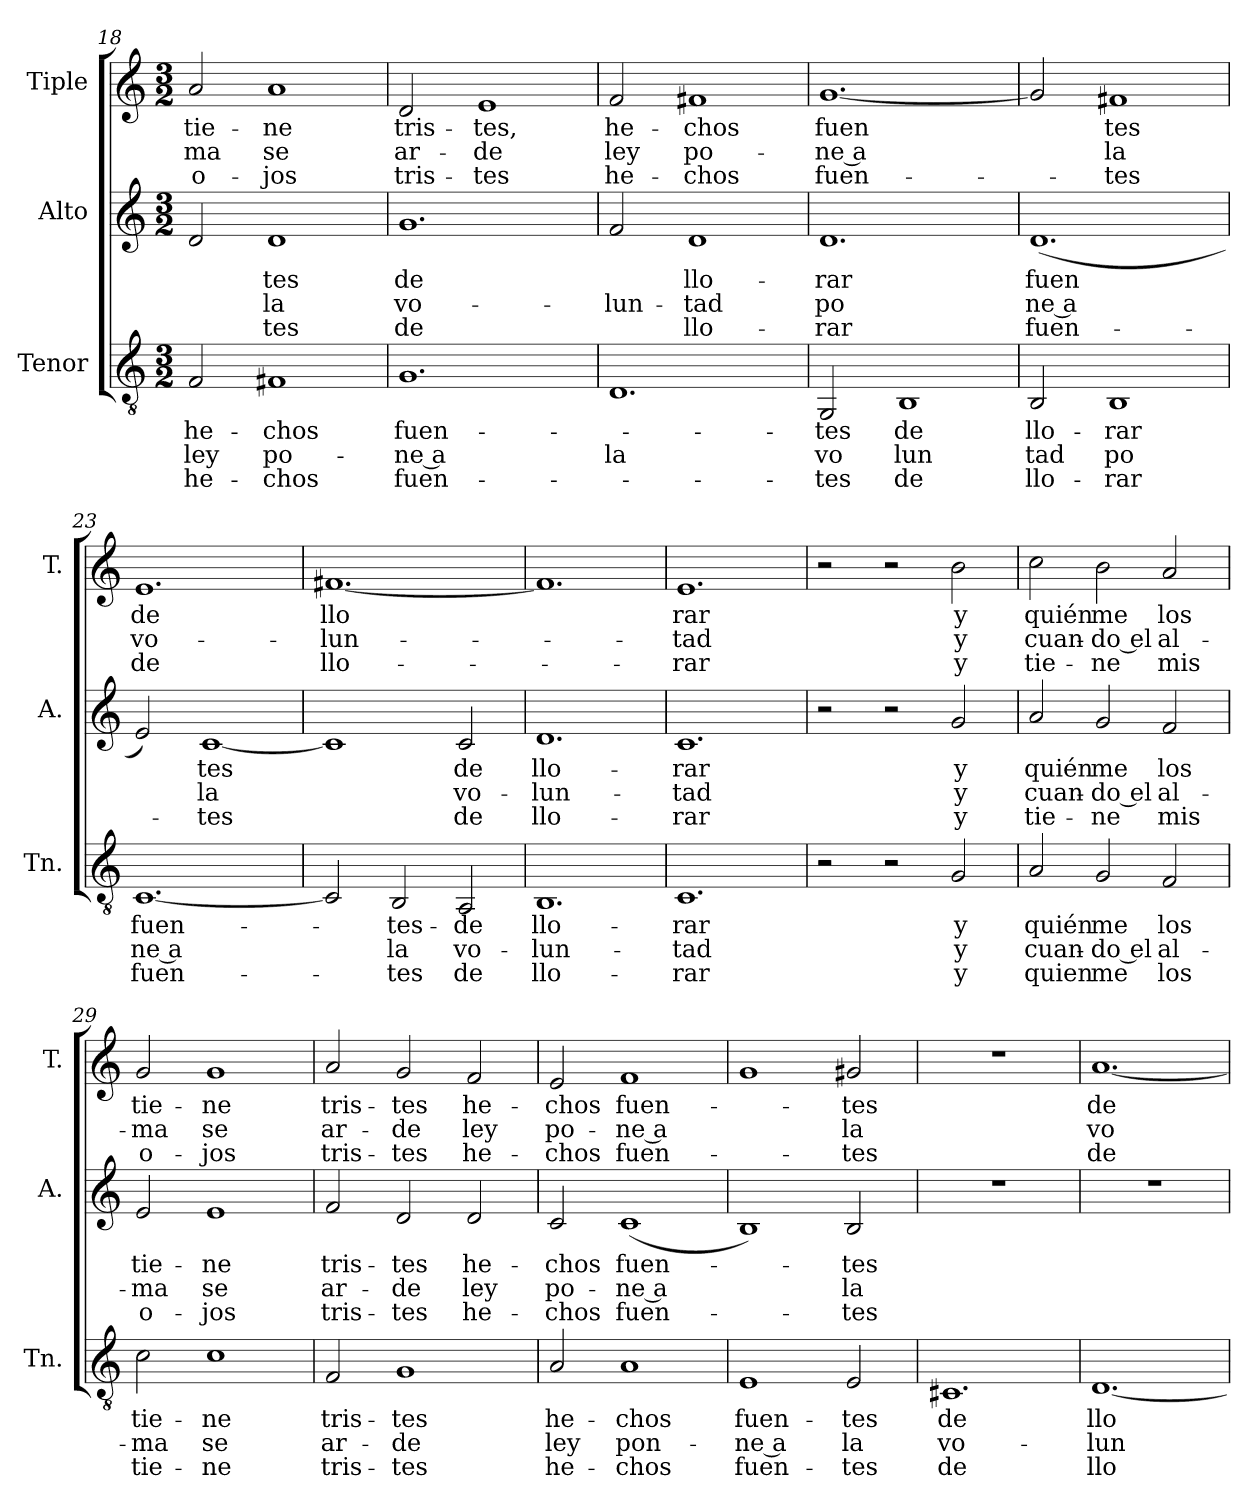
**kern	**text	**text	**text	**kern	**text	**text	**text	**kern	**text	**text	**text
*part3	*part3	*part3	*part3	*part2	*part2	*part2	*part2	*part1	*part1	*part1	*part1
*staff3	*staff3	*staff3	*staff3	*staff2	*staff2	*staff2	*staff2	*staff1	*staff1	*staff1	*staff1
*I"Tenor	*	*	*	*I"Alto	*	*	*	*I"Tiple	*	*	*
*I'Tn.	*	*	*	*I'A.	*	*	*	*I'T.	*	*	*
*clefGv2	*	*	*	*clefG2	*	*	*	*clefG2	*	*	*
*M3/2	*	*	*	*M3/2	*	*	*	*M3/2	*	*	*
=18	=18	=18	=18	=18	=18	=18	=18	=18	=18	=18	=18
2F	he-	ley	he-	2d	.	.	.	2a	tie-	-ma	o-
1F#X	-chos	po-	-chos	1d	tes	la	-tes	1a	-ne	se	-jos
=19	=19	=19	=19	=19	=19	=19	=19	=19	=19	=19	=19
1.G	fuen-	-ne a	fuen-	1.g	de	vo-	de	2d	tris-	ar-	tris-
.	.	.	.	.	.	.	.	1e	-tes,	-de	-tes
=20	=20	=20	=20	=20	=20	=20	=20	=20	=20	=20	=20
1.D	.	la	.	2f	.	-lun-	.	2f	he-	ley	he-
.	.	.	.	1d	llo-	-tad	llo-	1f#X	-chos	po-	-chos
=21	=21	=21	=21	=21	=21	=21	=21	=21	=21	=21	=21
2GG	-tes	vo	-tes	1.d	-rar	po	-rar	[1.g	fuen	-ne a	fuen-
1BB	de	-lun	de	.	.	.	.	.	.	.	.
=22	=22	=22	=22	=22	=22	=22	=22	=22	=22	=22	=22
2BB	llo-	-tad	llo-	(1.d	fuen	-ne a	fuen-	2g]	.	.	.
1BB	-rar	po	-rar	.	.	.	.	1f#i	tes	la	-tes
=23	=23	=23	=23	=23	=23	=23	=23	=23	=23	=23	=23
[1.C	fuen-	-ne a	fuen-	2e)	.	.	.	1.e	de	vo-	de
.	.	.	.	[1c	tes	la	-tes	.	.	.	.
=24	=24	=24	=24	=24	=24	=24	=24	=24	=24	=24	=24
2C]	.	.	.	1c]	.	.	.	[1.f#i	llo	-lun-	llo-
2BB	-tes-	la	-tes	.	.	.	.	.	.	.	.
2AA	-de	vo-	de	2c	-de	vo-	de	.	.	.	.
=25	=25	=25	=25	=25	=25	=25	=25	=25	=25	=25	=25
1.BB	llo-	-lun-	llo-	1.d	llo-	-lun-	llo-	1.f#]	.	.	.
=26	=26	=26	=26	=26	=26	=26	=26	=26	=26	=26	=26
1.C	-rar	-tad	-rar	1.c	-rar	-tad	-rar	1.e	-rar	-tad	-rar
=27	=27	=27	=27	=27	=27	=27	=27	=27	=27	=27	=27
2r	.	.	.	2r	.	.	.	2r	.	.	.
2r	.	.	.	2r	.	.	.	2r	.	.	.
2G	y	y	y	2g	y	y	y	2b	y	y	y
=28	=28	=28	=28	=28	=28	=28	=28	=28	=28	=28	=28
2A	quién	cuan-	quien	2a	quién	cuan-	tie-	2cc	quién	cuan-	tie-
2G	me	-do el	me	2g	me	-do el	-ne	2b	me	-do el	-ne
2F	los	al-	los	2f	los	al-	mis	2a	los	al-	mis
=29	=29	=29	=29	=29	=29	=29	=29	=29	=29	=29	=29
2c	tie-	-ma	tie-	2e	tie-	-ma	o-	2g	tie-	-ma	o-
1c	-ne	se	-ne	1e	-ne	se	-jos	1g	-ne	se	-jos
=30	=30	=30	=30	=30	=30	=30	=30	=30	=30	=30	=30
2F	tris-	ar-	tris-	2f	tris-	ar-	tris-	2a	tris-	ar-	tris-
1G	-tes	-de	-tes	2d	-tes	-de	-tes	2g	-tes	-de	-tes
.	.	.	.	2d	he-	ley	he-	2f	he-	ley	he-
=31	=31	=31	=31	=31	=31	=31	=31	=31	=31	=31	=31
2A	he-	ley	he-	2c	-chos	po-	-chos	2e	-chos	po-	-chos
1A	-chos	pon-	-chos	(1c	fuen-	-ne a	fuen-	1f	fuen-	-ne a	fuen-
=32	=32	=32	=32	=32	=32	=32	=32	=32	=32	=32	=32
1E	fuen-	-ne a	fuen-	1B)	.	.	.	1g	.	.	.
2E	-tes	la	-tes	2B	-tes	la	-tes	2g#X	-tes	la	-tes
=33	=33	=33	=33	=33	=33	=33	=33	=33	=33	=33	=33
1.C#X	de	vo-	de	1.r	.	.	.	1.r	.	.	.
=34	=34	=34	=34	=34	=34	=34	=34	=34	=34	=34	=34
[1.D	llo-	-lun-	llo-	1.r	.	.	.	[1.a	de	vo-	de
=	=	=	=	=	=	=	=	=	=	=	=
*-	*-	*-	*-	*-	*-	*-	*-	*-	*-	*-	*-
